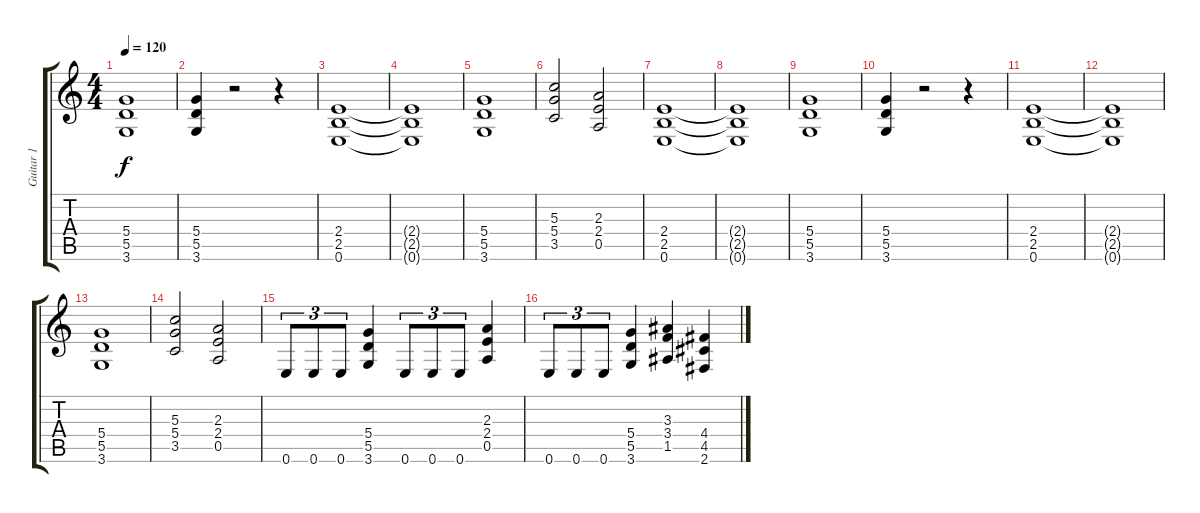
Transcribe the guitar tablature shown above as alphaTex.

\track ("Guitar 1" "Guitar 1") {instrument distortionguitar}
\staff {score tabs}
\tuning (E4 B3 G3 D3 A2 E2) {hide}
\ts (4 4)
\tempo 120
\clef g2
\ks c
(5.4 5.5 3.6).1{dy f} |
(5.4 5.5 3.6).4 r.2 r.4 |
(2.4 2.5 0.6).1 |
(2.4{t} 2.5{t} 0.6{t}).1 |
(5.4 5.5 3.6).1 |
(5.3 5.4 3.5).2 (2.3 2.4 0.5).2 |
(2.4 2.5 0.6).1 |
(2.4{t} 2.5{t} 0.6{t}).1 |
(5.4 5.5 3.6).1 |
(5.4 5.5 3.6).4 r.2 r.4 |
(2.4 2.5 0.6).1 |
(2.4{t} 2.5{t} 0.6{t}).1 |
(5.4 5.5 3.6).1 |
(5.3 5.4 3.5).2 (2.3 2.4 0.5).2 |
0.6.8{tu (3 2)} 0.6.8{tu (3 2)} 0.6.8{tu (3 2)} (5.4 5.5 3.6).4 0.6.8{tu (3 2)} 0.6.8{tu (3 2)} 0.6.8{tu (3 2)} (2.3 2.4 0.5).4 |
0.6.8{tu (3 2)} 0.6.8{tu (3 2)} 0.6.8{tu (3 2)} (5.4 5.5 3.6).4 (3.3 3.4 1.5).4 (4.4 4.5 2.6).4
